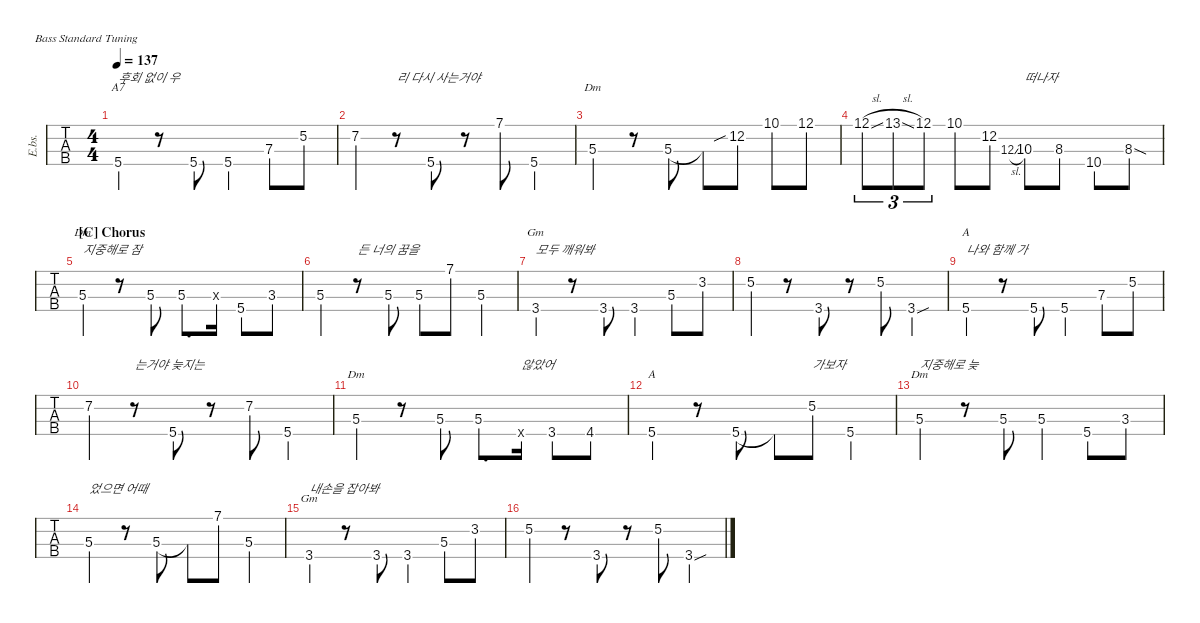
\defaultSystemsLayout 4
\hideDynamics
\bracketExtendMode nobrackets
\track ("Bass" "E.bs.") {defaultSystemsLayout 4 instrument acousticbass}
\staff {tabs}
\tuning (G2 D2 A1 E1)
\chord ("Dm" x x 5 x) {showdiagram false showfingering false}
\chord ("A7" x x x 5) {showdiagram false showfingering false}
\chord ("Gm" x x x 3) {showdiagram false showfingering false}
\chord ("A" x x x 5) {showdiagram false showfingering false}
\ts (4 4)
\tempo 137
\clef f4
\ks f
5.4{acc forcenatural}.4{ch "A7" txt "후회 없이 우" dy mf} r.8 5.4{st acc forcenatural}.8 5.4{acc forcenatural}.4 7.3{acc forcenatural}.8 5.2{acc forcenatural}.8 |
7.2{acc forcenatural}.4 r.8{txt "리 다시 사는거야"} 5.4{acc forcenatural}.8 r.8 7.1{acc forcenatural}.8 5.4{acc forcenatural}.4 |
5.3{acc forcenatural}.4{ch "Dm"} r.8 5.3{acc forcenatural}.8 5.3{t acc forcenatural}.8 12.2{sib acc forcenatural}.8 10.1{acc forcenatural}.8 12.1{acc forcenatural}.8 |
12.1{sl acc forcenatural}.8{tu (3 2)} 13.1{sl acc b}.8{tu (3 2)} 12.1{acc forcenatural}.8{tu (3 2)} 10.1{acc forcenatural}.8 12.2{acc forcenatural}.8 12.3{sl acc forcenatural}.8{gr} 10.3{acc forcenatural}.8{txt "떠나자"} 8.3{acc forcenatural}.8 10.4{acc forcenatural}.8 8.3{sod acc forcenatural}.8 |
\section ("C" "Chorus")
5.3{acc forcenatural}.4{ch "Dm" txt "지중해로 잠"} r.8 5.3{st acc forcenatural}.8 5.3{acc forcenatural}.8{d} 0.3{x acc forcenatural}.16 5.4{acc forcenatural}.8 3.3{acc forcenatural}.8 |
5.3{acc forcenatural}.4 r.8{txt "든 너의 꿈을"} 5.3{st acc forcenatural}.8 5.3{acc forcenatural}.8 7.1{acc forcenatural}.8 5.3{acc forcenatural}.4 |
3.4{acc forcenatural}.4{ch "Gm" txt "모두 깨워봐"} r.8 3.4{st acc forcenatural}.8 3.4{acc forcenatural}.4 5.3{acc forcenatural}.8 3.2{acc forcenatural}.8 |
5.2{acc forcenatural}.4 r.8 3.4{acc forcenatural}.8 r.8 5.2{acc forcenatural}.8 3.4{sou acc forcenatural}.4 |
5.4{acc forcenatural}.4{ch "A" txt "나와 함께 가"} r.8 5.4{st acc forcenatural}.8 5.4{acc forcenatural}.4 7.3{acc forcenatural}.8 5.2{acc forcenatural}.8 |
7.2{acc forcenatural}.4 r.8{txt "는거야 늦지는"} 5.4{acc forcenatural}.8 r.8 7.2{acc forcenatural}.8 5.4{acc forcenatural}.4 |
5.3{acc forcenatural}.4{ch "Dm"} r.8 5.3{st acc forcenatural}.8 5.3{acc forcenatural}.8{d} 0.4{x acc forcenatural}.16{txt "않았어"} 3.4{acc forcenatural}.8 4.4{acc b}.8 |
5.4{acc forcenatural}.4{ch "A"} r.8 5.4{acc forcenatural}.8 5.4{t acc forcenatural}.8 5.2{acc forcenatural}.8{txt "가보자"} 5.4{acc forcenatural}.4 |
5.3{acc forcenatural}.4{ch "Dm" txt "지중해로 늦"} r.8 5.3{st acc forcenatural}.8 5.3{acc forcenatural}.4 5.4{acc forcenatural}.8 3.3{acc forcenatural}.8 |
5.3{acc forcenatural}.4{txt "었으면 어때"} r.8 5.3{acc forcenatural}.8 5.3{t acc forcenatural}.8 7.1{acc forcenatural}.8 5.3{acc forcenatural}.4 |
3.4{acc forcenatural}.4{ch "Gm" txt "내손을 잡아봐"} r.8 3.4{st acc forcenatural}.8 3.4{acc forcenatural}.4 5.3{acc forcenatural}.8 3.2{acc forcenatural}.8 |
5.2{acc forcenatural}.4 r.8 3.4{acc forcenatural}.8 r.8 5.2{acc forcenatural}.8 3.4{sou acc forcenatural}.4
